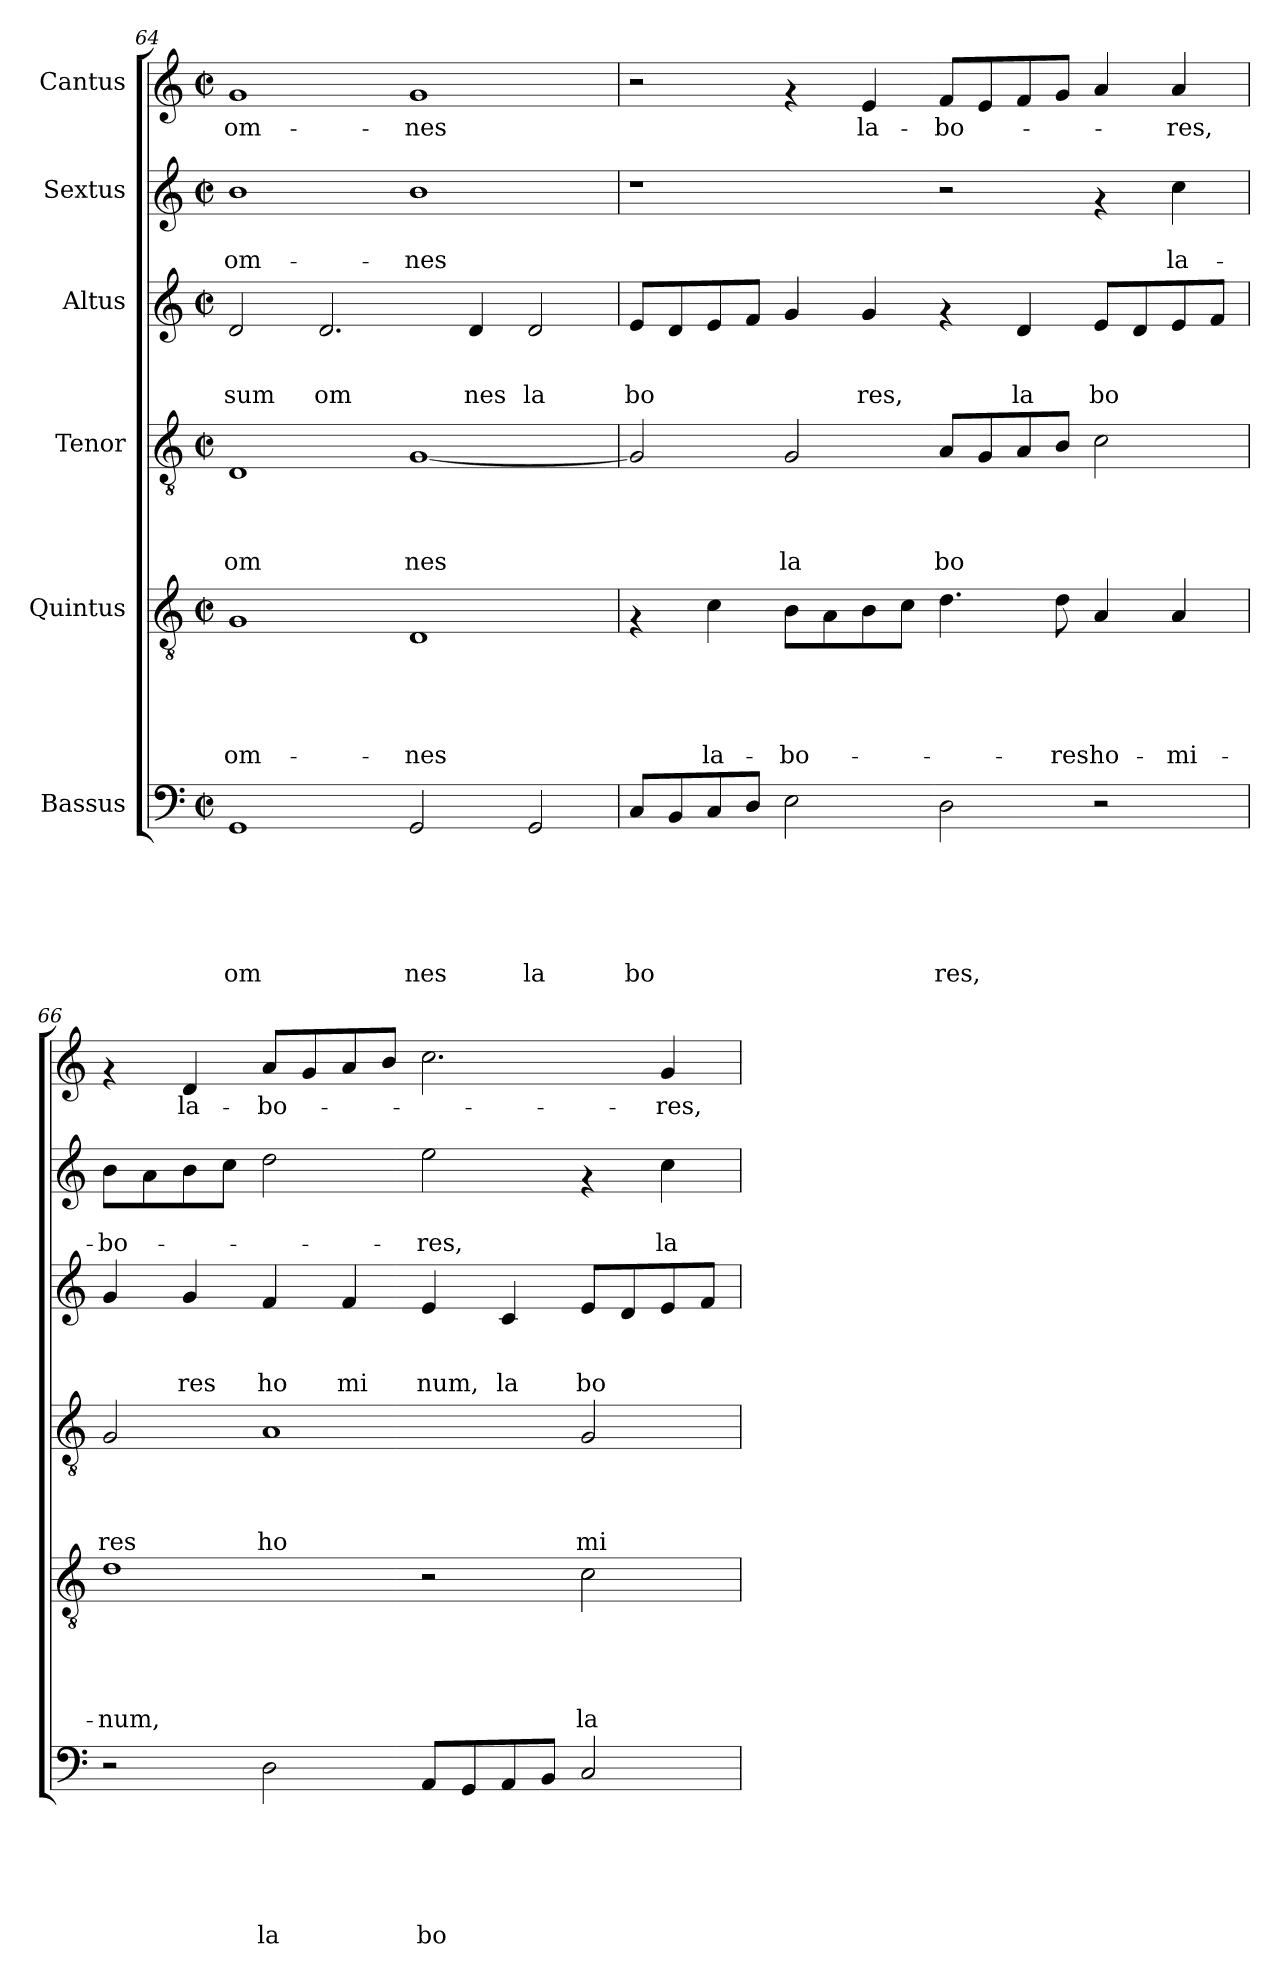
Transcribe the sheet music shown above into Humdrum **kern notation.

**kern	**text	**text	**text	**text	**text	**text	**kern	**text	**text	**text	**text	**text	**kern	**text	**text	**text	**text	**kern	**text	**text	**text	**kern	**text	**text	**kern	**text
*part6	*part6	*part6	*part6	*part6	*part6	*part6	*part5	*part5	*part5	*part5	*part5	*part5	*part4	*part4	*part4	*part4	*part4	*part3	*part3	*part3	*part3	*part2	*part2	*part2	*part1	*part1
*staff6	*staff6	*staff6	*staff6	*staff6	*staff6	*staff6	*staff5	*staff5	*staff5	*staff5	*staff5	*staff5	*staff4	*staff4	*staff4	*staff4	*staff4	*staff3	*staff3	*staff3	*staff3	*staff2	*staff2	*staff2	*staff1	*staff1
*I"Bassus	*	*	*	*	*	*	*I"Quintus	*	*	*	*	*	*I"Tenor	*	*	*	*	*I"Altus	*	*	*	*I"Sextus	*	*	*I"Cantus	*
*clefF4	*	*	*	*	*	*	*clefGv2	*	*	*	*	*	*clefGv2	*	*	*	*	*clefG2	*	*	*	*clefG2	*	*	*clefG2	*
*k[]	*	*	*	*	*	*	*k[]	*	*	*	*	*	*k[]	*	*	*	*	*k[]	*	*	*	*k[]	*	*	*k[]	*
*C:	*	*	*	*	*	*	*C:	*	*	*	*	*	*C:	*	*	*	*	*C:	*	*	*	*C:	*	*	*C:	*
*M2/2	*	*	*	*	*	*	*M2/2	*	*	*	*	*	*M2/2	*	*	*	*	*M2/2	*	*	*	*M2/2	*	*	*M2/2	*
*met(c|)	*	*	*	*	*	*	*met(c|)	*	*	*	*	*	*met(c|)	*	*	*	*	*met(c|)	*	*	*	*met(c|)	*	*	*met(c|)	*
=64	=64	=64	=64	=64	=64	=64	=64	=64	=64	=64	=64	=64	=64	=64	=64	=64	=64	=64	=64	=64	=64	=64	=64	=64	=64	=64
!	!	!	!	!	!	!LO:LY:b	!	!	!	!	!	!LO:LY:b	!	!	!	!	!LO:LY:b	!	!	!	!LO:LY:b	!	!	!LO:LY:b	!	!LO:LY:b
1GG	.	.	.	.	.	om	1G	.	.	.	.	om-	1D	.	.	.	om	2d/	.	.	sum	1b	.	om-	1g	om-
!	!	!	!	!	!	!	!	!	!	!	!	!	!	!	!	!	!	!	!	!	!LO:LY:b	!	!	!	!	!
.	.	.	.	.	.	.	.	.	.	.	.	.	.	.	.	.	.	2.d/	.	.	om	.	.	.	.	.
!	!	!	!	!	!	!LO:LY:b	!	!	!	!	!	!LO:LY:b	!	!	!	!	!LO:LY:b	!	!	!	!	!	!	!LO:LY:b	!	!LO:LY:b
2GG/	.	.	.	.	.	nes	1D	.	.	.	.	-nes	[<1G	.	.	.	nes	.	.	.	.	1b	.	-nes	1g	-nes
!	!	!	!	!	!	!	!	!	!	!	!	!	!	!	!	!	!	!	!	!	!LO:LY:b	!	!	!	!	!
.	.	.	.	.	.	.	.	.	.	.	.	.	.	.	.	.	.	4d/	.	.	nes	.	.	.	.	.
!	!	!	!	!	!	!LO:LY:b	!	!	!	!	!	!	!	!	!	!	!	!	!	!	!LO:LY:b	!	!	!	!	!
2GG/	.	.	.	.	.	la	.	.	.	.	.	.	.	.	.	.	.	2d/	.	.	la	.	.	.	.	.
=65	=65	=65	=65	=65	=65	=65	=65	=65	=65	=65	=65	=65	=65	=65	=65	=65	=65	=65	=65	=65	=65	=65	=65	=65	=65	=65
!	!	!	!	!	!	!LO:LY:b	!	!	!	!	!	!	!	!	!	!	!	!	!	!	!LO:LY:b	!	!	!	!	!
8C/L	.	.	.	.	.	bo	4rF	.	.	.	.	.	2G/]	.	.	.	.	8e/L	.	.	bo	1r	.	.	2r	.
8BB/	.	.	.	.	.	.	.	.	.	.	.	.	.	.	.	.	.	8d/	.	.	.	.	.	.	.	.
!	!	!	!	!	!	!	!	!	!	!	!	!LO:LY:b	!	!	!	!	!	!	!	!	!	!	!	!	!	!
8C/	.	.	.	.	.	.	4c\	.	.	.	.	la-	.	.	.	.	.	8e/	.	.	.	.	.	.	.	.
8D/J	.	.	.	.	.	.	.	.	.	.	.	.	.	.	.	.	.	8f/J	.	.	.	.	.	.	.	.
!	!	!	!	!	!	!	!	!	!	!	!	!LO:LY:b	!	!	!	!	!LO:LY:b	!	!	!	!	!	!	!	!	!
2E\	.	.	.	.	.	.	8B\L	.	.	.	.	-bo-	2G/	.	.	.	la	4g/	.	.	.	.	.	.	4rf	.
.	.	.	.	.	.	.	8A\	.	.	.	.	.	.	.	.	.	.	.	.	.	.	.	.	.	.	.
!	!	!	!	!	!	!	!	!	!	!	!	!	!	!	!	!	!	!	!	!	!LO:LY:b	!	!	!	!	!LO:LY:b
.	.	.	.	.	.	.	8B\	.	.	.	.	.	.	.	.	.	.	4g/	.	.	res,	.	.	.	4e/	la-
.	.	.	.	.	.	.	8c\J	.	.	.	.	.	.	.	.	.	.	.	.	.	.	.	.	.	.	.
!	!	!	!	!	!	!LO:LY:b	!	!	!	!	!	!	!	!	!	!	!LO:LY:b	!	!	!	!	!	!	!	!	!LO:LY:b
2D\	.	.	.	.	.	res,	4.d\	.	.	.	.	.	8A/L	.	.	.	bo	4rf	.	.	.	2r	.	.	8f/L	-bo-
.	.	.	.	.	.	.	.	.	.	.	.	.	8G/	.	.	.	.	.	.	.	.	.	.	.	8e/	.
!	!	!	!	!	!	!	!	!	!	!	!	!	!	!	!	!	!	!	!	!	!LO:LY:b	!	!	!	!	!
.	.	.	.	.	.	.	.	.	.	.	.	.	8A/	.	.	.	.	4d/	.	.	la	.	.	.	8f/	.
!	!	!	!	!	!	!	!	!	!	!	!	!LO:LY:b	!	!	!	!	!	!	!	!	!	!	!	!	!	!
.	.	.	.	.	.	.	8d\	.	.	.	.	-res	8B/J	.	.	.	.	.	.	.	.	.	.	.	8g/J	.
!	!	!	!	!	!	!	!	!	!	!	!	!LO:LY:b	!	!	!	!	!	!	!	!	!LO:LY:b	!	!	!	!	!
2r	.	.	.	.	.	.	4A/	.	.	.	.	ho-	2c\	.	.	.	.	8e/L	.	.	bo	4rf	.	.	4a/	.
.	.	.	.	.	.	.	.	.	.	.	.	.	.	.	.	.	.	8d/	.	.	.	.	.	.	.	.
!	!	!	!	!	!	!	!	!	!	!	!	!LO:LY:b	!	!	!	!	!	!	!	!	!	!	!	!LO:LY:b	!	!LO:LY:b
.	.	.	.	.	.	.	4A/	.	.	.	.	-mi-	.	.	.	.	.	8e/	.	.	.	4cc\	.	la-	4a/	-res,
.	.	.	.	.	.	.	.	.	.	.	.	.	.	.	.	.	.	8f/J	.	.	.	.	.	.	.	.
=66	=66	=66	=66	=66	=66	=66	=66	=66	=66	=66	=66	=66	=66	=66	=66	=66	=66	=66	=66	=66	=66	=66	=66	=66	=66	=66
!	!	!	!	!	!	!	!	!	!	!	!	!LO:LY:b	!	!	!	!	!LO:LY:b	!	!	!	!	!	!	!LO:LY:b	!	!
2r	.	.	.	.	.	.	1d	.	.	.	.	-num,	2G/	.	.	.	res	4g/	.	.	.	8b\L	.	-bo-	4rf	.
.	.	.	.	.	.	.	.	.	.	.	.	.	.	.	.	.	.	.	.	.	.	8a\	.	.	.	.
!	!	!	!	!	!	!	!	!	!	!	!	!	!	!	!	!	!	!	!	!	!LO:LY:b	!	!	!	!	!LO:LY:b
.	.	.	.	.	.	.	.	.	.	.	.	.	.	.	.	.	.	4g/	.	.	res	8b\	.	.	4d/	la-
.	.	.	.	.	.	.	.	.	.	.	.	.	.	.	.	.	.	.	.	.	.	8cc\J	.	.	.	.
!	!	!	!	!	!	!LO:LY:b	!	!	!	!	!	!	!	!	!	!	!LO:LY:b	!	!	!	!LO:LY:b	!	!	!	!	!LO:LY:b
2D\	.	.	.	.	.	la	.	.	.	.	.	.	1A	.	.	.	ho	4f/	.	.	ho	2dd\	.	.	8a/L	-bo-
.	.	.	.	.	.	.	.	.	.	.	.	.	.	.	.	.	.	.	.	.	.	.	.	.	8g/	.
!	!	!	!	!	!	!	!	!	!	!	!	!	!	!	!	!	!	!	!	!	!LO:LY:b	!	!	!	!	!
.	.	.	.	.	.	.	.	.	.	.	.	.	.	.	.	.	.	4f/	.	.	mi	.	.	.	8a/	.
.	.	.	.	.	.	.	.	.	.	.	.	.	.	.	.	.	.	.	.	.	.	.	.	.	8b/J	.
!	!	!	!	!	!	!LO:LY:b	!	!	!	!	!	!	!	!	!	!	!	!	!	!	!LO:LY:b	!	!	!LO:LY:b	!	!
8AA/L	.	.	.	.	.	bo	2r	.	.	.	.	.	.	.	.	.	.	4e/	.	.	num,	2ee\	.	-res,	2.cc\	.
8GG/	.	.	.	.	.	.	.	.	.	.	.	.	.	.	.	.	.	.	.	.	.	.	.	.	.	.
!	!	!	!	!	!	!	!	!	!	!	!	!	!	!	!	!	!	!	!	!	!LO:LY:b	!	!	!	!	!
8AA/	.	.	.	.	.	.	.	.	.	.	.	.	.	.	.	.	.	4c/	.	.	la	.	.	.	.	.
8BB/J	.	.	.	.	.	.	.	.	.	.	.	.	.	.	.	.	.	.	.	.	.	.	.	.	.	.
!	!	!	!	!	!	!	!	!	!	!	!	!LO:LY:b	!	!	!	!	!LO:LY:b	!	!	!	!LO:LY:b	!	!	!	!	!
2C/	.	.	.	.	.	.	2c\	.	.	.	.	la-	2G/	.	.	.	mi	8e/L	.	.	bo	4rf	.	.	.	.
.	.	.	.	.	.	.	.	.	.	.	.	.	.	.	.	.	.	8d/	.	.	.	.	.	.	.	.
!	!	!	!	!	!	!	!	!	!	!	!	!	!	!	!	!	!	!	!	!	!	!	!	!LO:LY:b	!	!LO:LY:b
.	.	.	.	.	.	.	.	.	.	.	.	.	.	.	.	.	.	8e/	.	.	.	4cc\	.	la-	4g/	-res,
.	.	.	.	.	.	.	.	.	.	.	.	.	.	.	.	.	.	8f/J	.	.	.	.	.	.	.	.
=	=	=	=	=	=	=	=	=	=	=	=	=	=	=	=	=	=	=	=	=	=	=	=	=	=	=
*-	*-	*-	*-	*-	*-	*-	*-	*-	*-	*-	*-	*-	*-	*-	*-	*-	*-	*-	*-	*-	*-	*-	*-	*-	*-	*-
